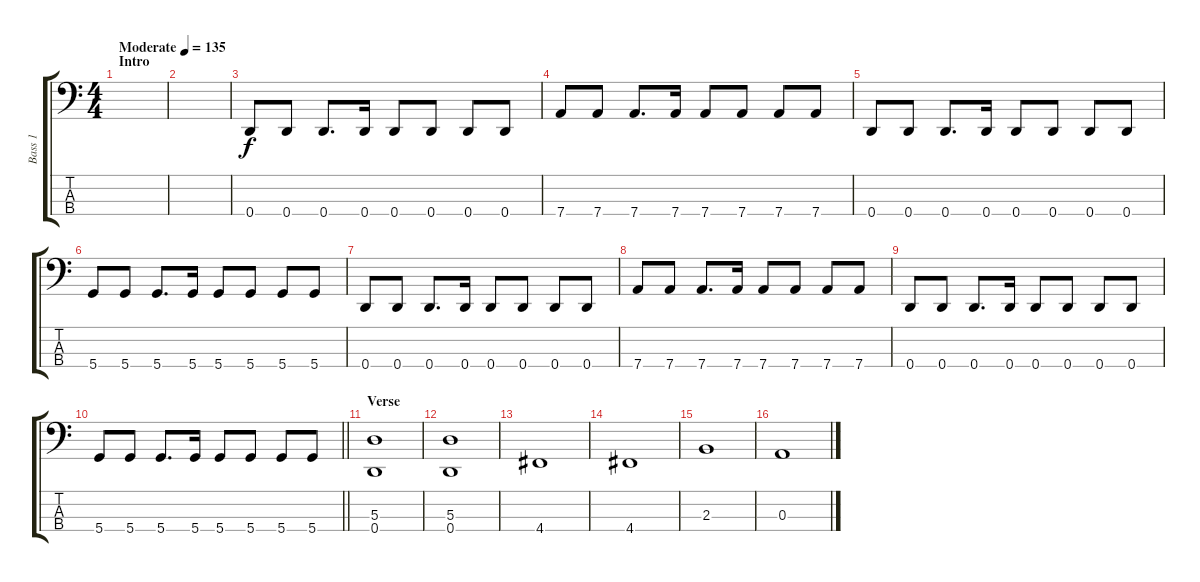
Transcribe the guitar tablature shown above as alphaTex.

\track ("Bass 1" "Bass 1") {instrument electricbasspick}
\staff {score tabs}
\tuning (G2 D2 A1 D1) {hide}
\ts (4 4)
\section ("" "Intro")
\tempo (135 "Moderate")
\clef f4
\ks c
|
|
0.4.8 0.4.8 0.4.8{d} 0.4.16 0.4.8 0.4.8 0.4.8 0.4.8 |
7.4.8 7.4.8 7.4.8{d} 7.4.16 7.4.8 7.4.8 7.4.8 7.4.8 |
0.4.8 0.4.8 0.4.8{d} 0.4.16 0.4.8 0.4.8 0.4.8 0.4.8 |
5.4.8 5.4.8 5.4.8{d} 5.4.16 5.4.8 5.4.8 5.4.8 5.4.8 |
0.4.8 0.4.8 0.4.8{d} 0.4.16 0.4.8 0.4.8 0.4.8 0.4.8 |
7.4.8 7.4.8 7.4.8{d} 7.4.16 7.4.8 7.4.8 7.4.8 7.4.8 |
0.4.8 0.4.8 0.4.8{d} 0.4.16 0.4.8 0.4.8 0.4.8 0.4.8 |
\barLineRight lightlight
5.4.8 5.4.8 5.4.8{d} 5.4.16 5.4.8 5.4.8 5.4.8 5.4.8 |
\section ("" "Verse")
(5.3 0.4).1 |
(5.3 0.4).1 |
4.4.1 |
4.4.1 |
2.3.1 |
0.3.1
